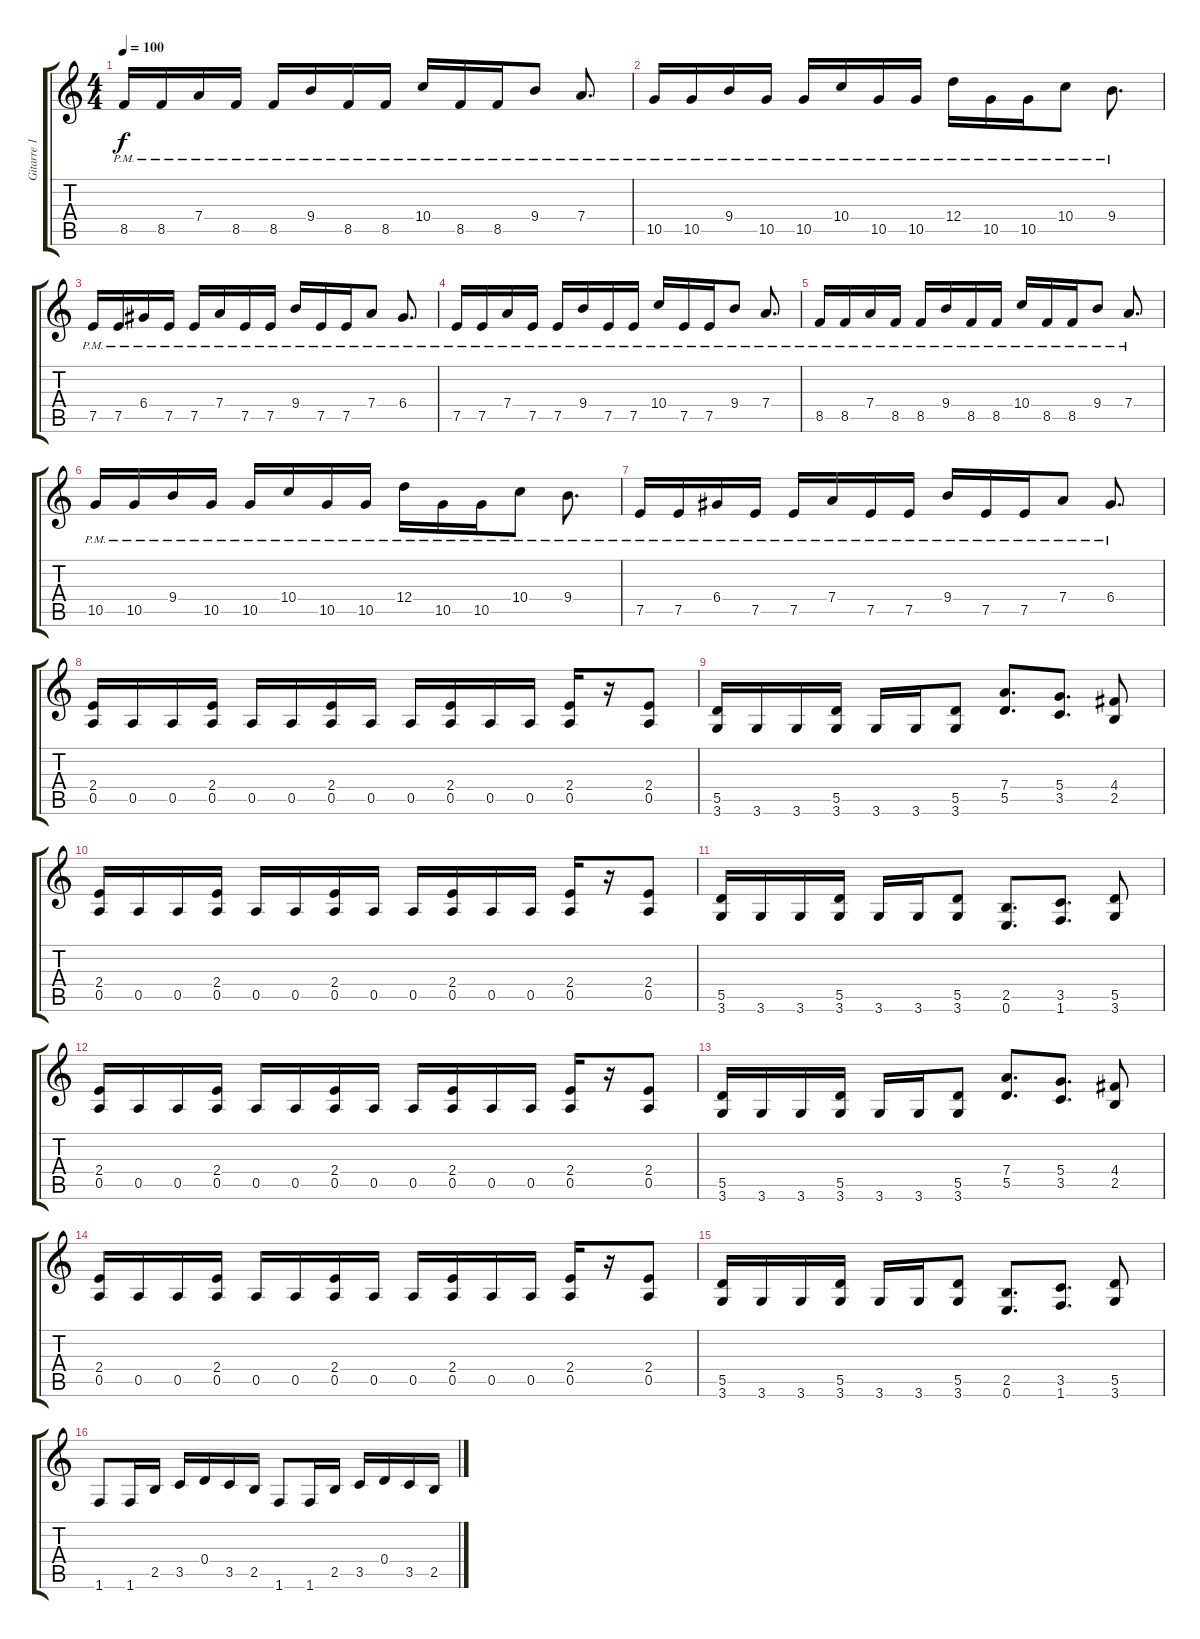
\track ("Gitarre 1" "Gitarre 1") {instrument overdrivenguitar}
\staff {score tabs}
\tuning (E4 B3 G3 D3 A2 E2) {hide}
\ts (4 4)
\tempo 100
\clef g2
\ks c
8.5{pm}.16{dy f} 8.5{pm}.16 7.4{pm}.16 8.5{pm}.16 8.5{pm}.16 9.4{pm}.16 8.5{pm}.16 8.5{pm}.16 10.4{pm}.16 8.5{pm}.16 8.5{pm}.16 9.4{pm}.8 7.4{pm}.8{d} |
10.5{pm}.16 10.5{pm}.16 9.4{pm}.16 10.5{pm}.16 10.5{pm}.16 10.4{pm}.16 10.5{pm}.16 10.5{pm}.16 12.4{pm}.16 10.5{pm}.16 10.5{pm}.16 10.4{pm}.8 9.4{pm}.8{d} |
7.5{pm}.16 7.5{pm}.16 6.4{pm}.16 7.5{pm}.16 7.5{pm}.16 7.4{pm}.16 7.5{pm}.16 7.5{pm}.16 9.4{pm}.16 7.5{pm}.16 7.5{pm}.16 7.4{pm}.8 6.4{pm}.8{d} |
7.5{pm}.16 7.5{pm}.16 7.4{pm}.16 7.5{pm}.16 7.5{pm}.16 9.4{pm}.16 7.5{pm}.16 7.5{pm}.16 10.4{pm}.16 7.5{pm}.16 7.5{pm}.16 9.4{pm}.8 7.4{pm}.8{d} |
8.5{pm}.16 8.5{pm}.16 7.4{pm}.16 8.5{pm}.16 8.5{pm}.16 9.4{pm}.16 8.5{pm}.16 8.5{pm}.16 10.4{pm}.16 8.5{pm}.16 8.5{pm}.16 9.4{pm}.8 7.4{pm}.8{d} |
10.5{pm}.16 10.5{pm}.16 9.4{pm}.16 10.5{pm}.16 10.5{pm}.16 10.4{pm}.16 10.5{pm}.16 10.5{pm}.16 12.4{pm}.16 10.5{pm}.16 10.5{pm}.16 10.4{pm}.8 9.4{pm}.8{d} |
7.5{pm}.16 7.5{pm}.16 6.4{pm}.16 7.5{pm}.16 7.5{pm}.16 7.4{pm}.16 7.5{pm}.16 7.5{pm}.16 9.4{pm}.16 7.5{pm}.16 7.5{pm}.16 7.4{pm}.8 6.4{pm}.8{d} |
(2.4 0.5).16 0.5.16 0.5.16 (2.4 0.5).16 0.5.16 0.5.16 (2.4 0.5).16 0.5.16 0.5.16 (2.4 0.5).16 0.5.16 0.5.16 (2.4 0.5).16 r.16 (2.4 0.5).8 |
(5.5 3.6).16 3.6.16 3.6.16 (5.5 3.6).16 3.6.16 3.6.16 (5.5 3.6).8 (7.4 5.5).8{d} (5.4 3.5).8{d} (4.4 2.5).8 |
(2.4 0.5).16 0.5.16 0.5.16 (2.4 0.5).16 0.5.16 0.5.16 (2.4 0.5).16 0.5.16 0.5.16 (2.4 0.5).16 0.5.16 0.5.16 (2.4 0.5).16 r.16 (2.4 0.5).8 |
(5.5 3.6).16 3.6.16 3.6.16 (5.5 3.6).16 3.6.16 3.6.16 (5.5 3.6).8 (2.5 0.6).8{d} (3.5 1.6).8{d} (5.5 3.6).8 |
(2.4 0.5).16 0.5.16 0.5.16 (2.4 0.5).16 0.5.16 0.5.16 (2.4 0.5).16 0.5.16 0.5.16 (2.4 0.5).16 0.5.16 0.5.16 (2.4 0.5).16 r.16 (2.4 0.5).8 |
(5.5 3.6).16 3.6.16 3.6.16 (5.5 3.6).16 3.6.16 3.6.16 (5.5 3.6).8 (7.4 5.5).8{d} (5.4 3.5).8{d} (4.4 2.5).8 |
(2.4 0.5).16 0.5.16 0.5.16 (2.4 0.5).16 0.5.16 0.5.16 (2.4 0.5).16 0.5.16 0.5.16 (2.4 0.5).16 0.5.16 0.5.16 (2.4 0.5).16 r.16 (2.4 0.5).8 |
(5.5 3.6).16 3.6.16 3.6.16 (5.5 3.6).16 3.6.16 3.6.16 (5.5 3.6).8 (2.5 0.6).8{d} (3.5 1.6).8{d} (5.5 3.6).8 |
1.6.8 1.6.16 2.5.16 3.5.16 0.4.16 3.5.16 2.5.16 1.6.8 1.6.16 2.5.16 3.5.16 0.4.16 3.5.16 2.5.16
